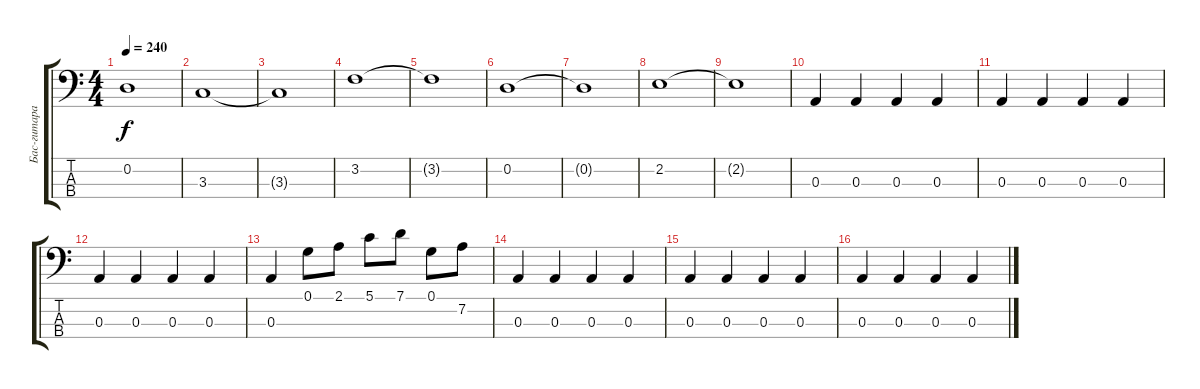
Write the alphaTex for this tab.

\track ("Бас-гитара" "Бас-гитара") {instrument electricbassfinger}
\staff {score tabs}
\tuning (G2 D2 A1 E1) {hide}
\ts (4 4)
\tempo 240
\clef f4
\ks c
0.2{t}.1{dy f} |
3.3.1 |
3.3{t}.1 |
3.2.1 |
3.2{t}.1 |
0.2.1 |
0.2{t}.1 |
2.2.1 |
2.2{t}.1 |
0.3.4 0.3.4 0.3.4 0.3.4 |
0.3.4 0.3.4 0.3.4 0.3.4 |
0.3.4 0.3.4 0.3.4 0.3.4 |
0.3.4 0.1.8 2.1.8 5.1.8 7.1.8 0.1.8 7.2.8 |
0.3.4 0.3.4 0.3.4 0.3.4 |
0.3.4 0.3.4 0.3.4 0.3.4 |
0.3.4 0.3.4 0.3.4 0.3.4
